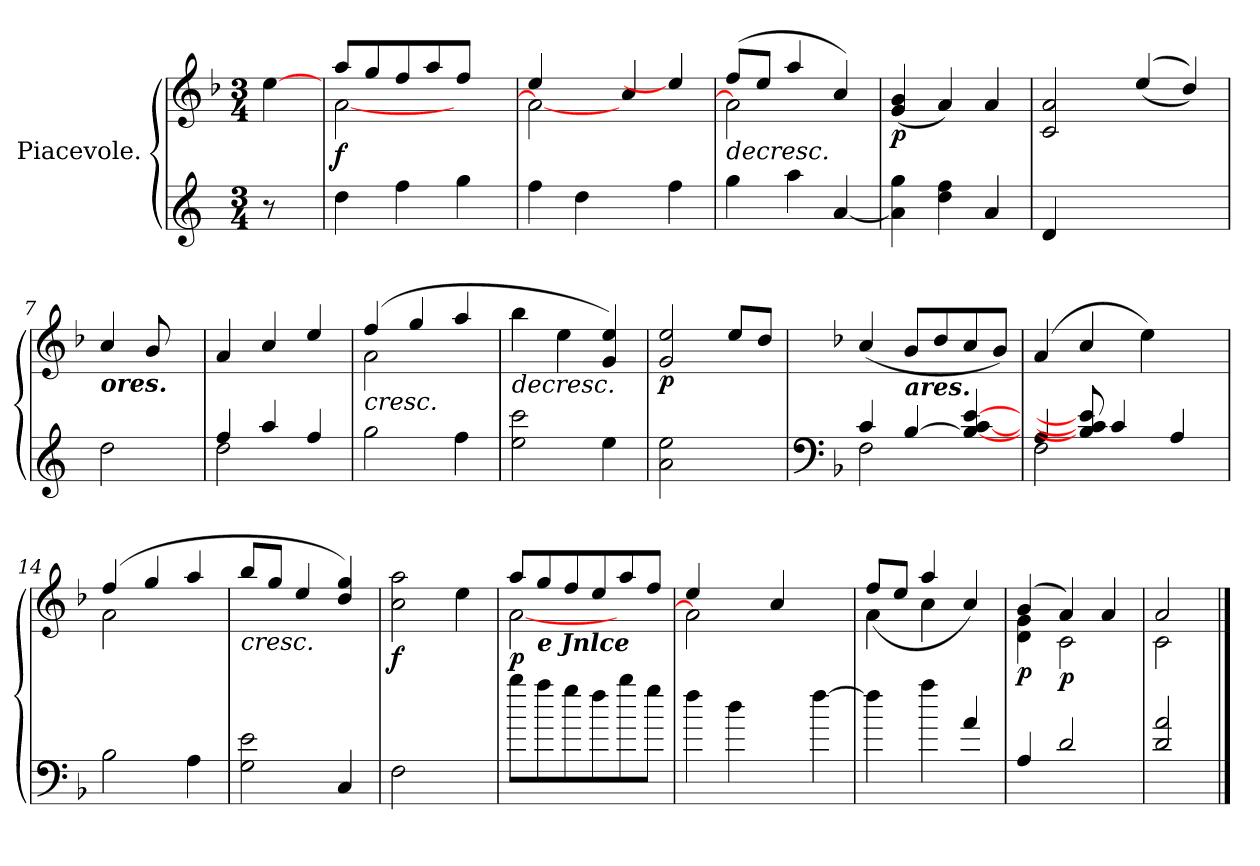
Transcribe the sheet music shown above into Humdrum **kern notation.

**kern	**kern	**dynam
*part1	*part1	*part1
*staff2	*staff1	*staff1/2
*I"Piacevole.	*	*
*	*clefG3	*
*	*k[b-]	*
*M3/4	*M3/4	*
=1	=1	=1
8r	[>4cc\	.
8ryy	.	.
=2	=2	=2
*	*^	*
!	!	!	!LO:DY:b
4dd\	8ff/L	[<2f\	f
.	8ee/	.	.
4ff\	8dd/	.	.
.	8ff/	.	.
4gg\	8dd/J	8ryy	.
.	8ryy	8ryy	.
=3	=3	=3	=3
4ff\	4cc/	2f\_	.
4dd\	4ryy	.	.
4ryy	4a/	2ryy	.
4ff\	4cc/]	.	.
=4	=4	=4	=4
!	!	!	!LO:HP:b
4gg\	(>8dd/L	2f\]	>
.	8cc/J	.	.
4aa\	4ff/	.	.
[<4a/	4a/)	4ryy	.
=5	=5	=5	=5
!	!	!	!LO:DY:b
*	*v	*v	*
4a\] 4gg\	(<4e/ 4g/	p
4dd\ 4ff\	4f/)	.
4a/	4f/	.
=6	=6	=6
4d/	2A/ 2f/	.
2.ryy	.	.
.	(>(>4cc/	.
.	4b-/))	.
!!LO:LB:g=z
=7	=7	=7
!	!LO:TX:b:Bi:t=ores.	!
2dd\	4a/	.
.	8g/L	.
.	8ryy	.
=8	=8	=8
*^	*	*
4ff/	2dd\	4f/	.
4aa/	.	4a/	.
4ff/	4ryy	4cc/	.
=9	=9	=9	=9
*	*	*^	*
!	!	!	!	!LO:HP:b
*v	*v	*	*	*
2gg\	(>4dd/	2f\	<
.	4ee/	.	.
4ff\	4ff/	4ryy	]
=10	=10	=10	=10
!	!	!	!LO:HP:b
*	*v	*v	*
2ee\ 2ccc\	4gg\	>
.	4cc\	.
4ee\	4e/ 4cc/)	[
=11	=11	=11
!	!	!LO:DY:b
2a\ 2ee\	2e/ 2cc/	p
4ryy	8cc/L	.
.	8b-/J	.
!!LO:LB:g=z
=12	=12	=12
*clefF4	*	*
*k[b-]	*k[b-]	*
*^	*	*
4c/	2F\	(<4a/	.
!	!	!LO:TX:b:Bi:t=ares.	!
[<4B-/	.	8g/L	.
.	.	8b-/	.
4B-/_ [4c/ [4e/	4ryy	8a/	.
.	.	8g/J)	.
=13	=13	=13	=13
4A/	2F\	(>4f/	.
8B-/] 8c/] 8e/]	.	4a/	.
4c/	.	.	.
.	4.ryy	4cc\)	.
4A/	.	.	.
.	.	8ryy	.
*v	*v	*	*
=14	=14	=14
*	*^	*
2B-\	(>4dd/	2f\	.
.	4ee/	.	.
4A\	4ff/	4ryy	.
=15	=15	=15	=15
!	!	!	!LO:HP:b
*	*v	*v	*
2G\ 2e\	8gg/L	<
.	8ee/J	.
.	4cc/	.
4C/	4b-/ 4ee/)	]
=16	=16	=16
!	!	!LO:DY:b
2F\	2a\ 2ff\	f
4ryy	4cc\	.
!!LO:LB:g=z
=17	=17	=17
*	*^	*
!	!	!	!LO:DY:b
8bb-\L	8ff/L	[<2f\	p
!	!LO:TX:b:Bi:t=e Jnlce	!	!
8aa\	8ee/	.	.
8gg\	8dd/	.	.
8ff\	8cc/	.	.
8bb-\	8ff/	4ryy	.
8gg\J	8dd/J	.	.
=18	=18	=18	=18
*^	*	*	*
2.ryy	4ff\	4cc/	2f\]	.
.	4dd\	4ryy	.	.
.	2ryy	2ryy	4a/	.
[>4ff\	.	.	4ryy	.
*v	*v	*	*	*
=19	=19	=19	=19
4ff\]	4f\	(>8dd/L	.
.	.	8cc/J	.
4aa\	4a\	4ff/	.
4a/	4ryy	4a/)	[
=20	=20	=20	=20
!	!	!	!LO:DY:b
4A/	(>4g/	4B-\ 4e\	p
!	!	!	!LO:DY:b
2d/	4f/)	2A\	p
.	4f/	.	.
=21	=21	=21	=21
2d/ 2a/	2f/	2A\	.
*	*v	*v	*
==	==	==
*-	*-	*-
